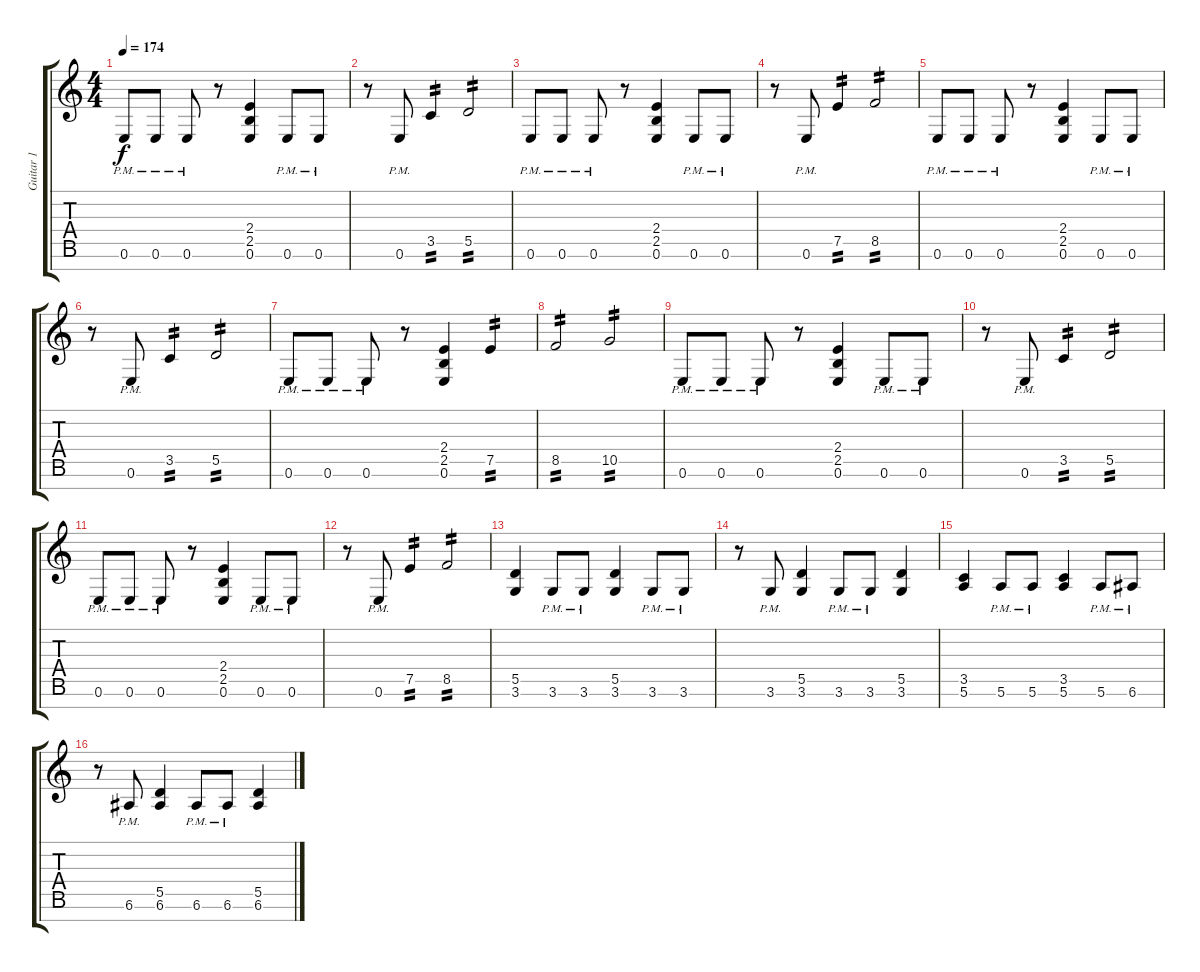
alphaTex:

\track ("Guitar 1" "Guitar 1") {instrument distortionguitar}
\staff {score tabs}
\tuning (E4 B3 G3 D3 A2 E2 B1) {hide}
\ts (4 4)
\tempo 174
\clef g2
\ks c
0.6{pm}.8{dy f} 0.6{pm}.8 0.6{pm}.8 r.8 (2.4 2.5 0.6).4 0.6{pm}.8 0.6{pm}.8 |
r.8 0.6{pm}.8 3.5.4{tp 2} 5.5.2{tp 2} |
0.6{pm}.8 0.6{pm}.8 0.6{pm}.8 r.8 (2.4 2.5 0.6).4 0.6{pm}.8 0.6{pm}.8 |
r.8 0.6{pm}.8 7.5.4{tp 2} 8.5.2{tp 2} |
0.6{pm}.8 0.6{pm}.8 0.6{pm}.8 r.8 (2.4 2.5 0.6).4 0.6{pm}.8 0.6{pm}.8 |
r.8 0.6{pm}.8 3.5.4{tp 2} 5.5.2{tp 2} |
0.6{pm}.8 0.6{pm}.8 0.6{pm}.8 r.8 (2.4 2.5 0.6).4 7.5.4{tp 2} |
8.5.2{tp 2} 10.5.2{tp 2} |
0.6{pm}.8 0.6{pm}.8 0.6{pm}.8 r.8 (2.4 2.5 0.6).4 0.6{pm}.8 0.6{pm}.8 |
r.8 0.6{pm}.8 3.5.4{tp 2} 5.5.2{tp 2} |
0.6{pm}.8 0.6{pm}.8 0.6{pm}.8 r.8 (2.4 2.5 0.6).4 0.6{pm}.8 0.6{pm}.8 |
r.8 0.6{pm}.8 7.5.4{tp 2} 8.5.2{tp 2} |
(5.5 3.6).4 3.6{pm}.8 3.6{pm}.8 (5.5 3.6).4 3.6{pm}.8 3.6{pm}.8 |
r.8 3.6{pm}.8 (5.5 3.6).4 3.6{pm}.8 3.6{pm}.8 (5.5 3.6).4 |
(3.5 5.6).4 5.6{pm}.8 5.6{pm}.8 (3.5 5.6).4 5.6{pm}.8 6.6{pm}.8 |
r.8 6.6{pm}.8 (5.5 6.6).4 6.6{pm}.8 6.6{pm}.8 (5.5 6.6).4
